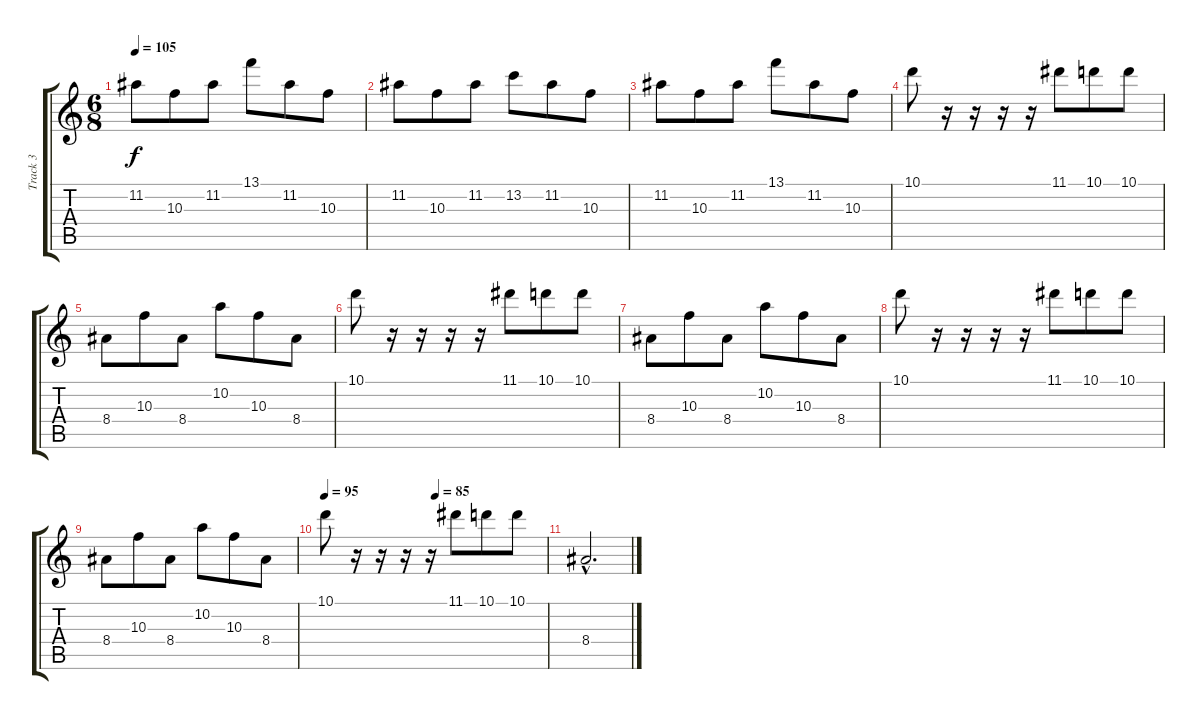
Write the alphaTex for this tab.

\track ("Track 3" "Track 3") {instrument electricguitarclean}
\staff {score tabs}
\tuning (E4 B3 G3 D3 A2 D2) {hide}
\ts (6 8)
\tempo 105
\clef g2
\ks c
11.2.8{dy f} 10.3.8 11.2.8 13.1.8 11.2.8 10.3.8 |
11.2.8 10.3.8 11.2.8 13.2.8 11.2.8 10.3.8 |
11.2.8 10.3.8 11.2.8 13.1.8 11.2.8 10.3.8 |
10.1.8{volume 14 instrument overdrivenguitar} r.16 r.16 r.16 r.16 11.1.8 10.1.8 10.1.8 |
8.4.8 10.3.8 8.4.8 10.2.8 10.3.8 8.4.8 |
10.1.8 r.16 r.16 r.16 r.16 11.1.8 10.1.8 10.1.8 |
8.4.8 10.3.8 8.4.8 10.2.8 10.3.8 8.4.8 |
10.1.8 r.16 r.16 r.16 r.16 11.1.8 10.1.8 10.1.8 |
8.4.8 10.3.8 8.4.8 10.2.8 10.3.8 8.4.8 |
\tempo 95
\tempo (85 0.5)
10.1.8 r.16 r.16 r.16 r.16 11.1.8 10.1.8 10.1.8 |
8.4{hac}.2{d}
